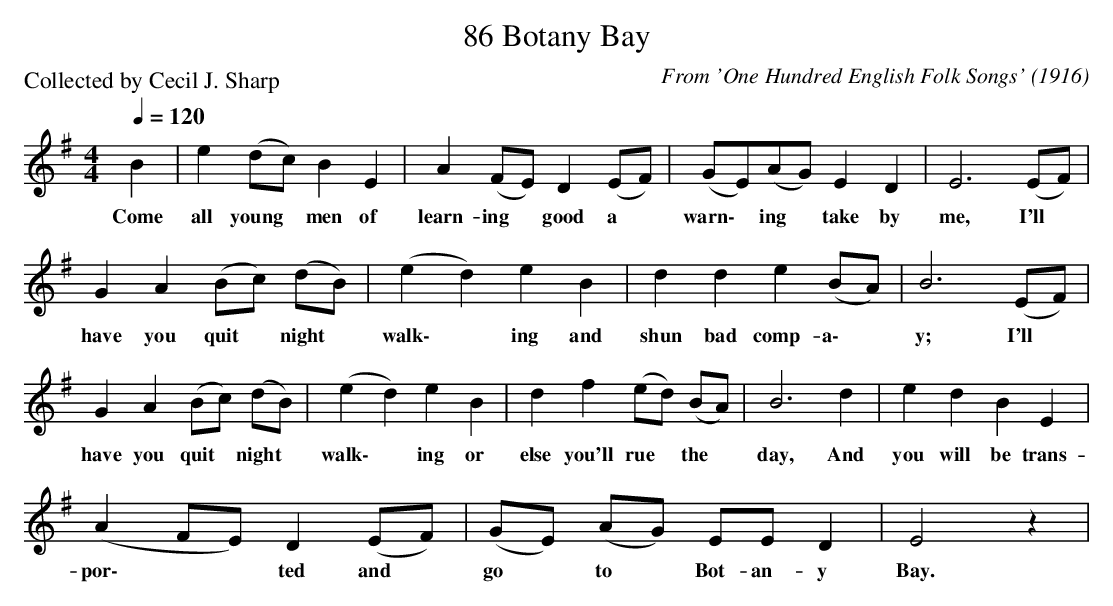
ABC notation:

X:1
T:86 Botany Bay
P:Collected by Cecil J. Sharp
C:From 'One Hundred English Folk Songs' (1916)
Q:1/4=120
L:1/8
M:4/4
K:Eaeo
B2 | e2 (dc) B2 E2 | A2 (FE) D2 (EF) | (GE)(AG) E2 D2 | E6 (EF) |$ G2 A2 (Bc) (dB) |
w: Come|all young * men of|learn- ing * good a *|warn\- * ing * take by|me, I'll *|have you quit * night *|
(e2 d2) e2 B2 | d2 d2 e2 (BA) | B6 (EF) |$ G2 A2 (Bc) (dB) | (e2 d2) e2 B2 | d2 f2 (ed) (BA) |
w: walk\- * ing and|shun bad comp- a\- *|y; I'll *|have you quit * night *|walk\- * ing or|else you'll rue * the *|
B6 d2 | e2 d2 B2 E2 |$ (A2 FE) D2 (EF) | (GE) (AG) EE D2 | E4 z2 |
w: day, And|you will be trans-|por\- * * ted and *|go * to * Bot- an- y|Bay.|
